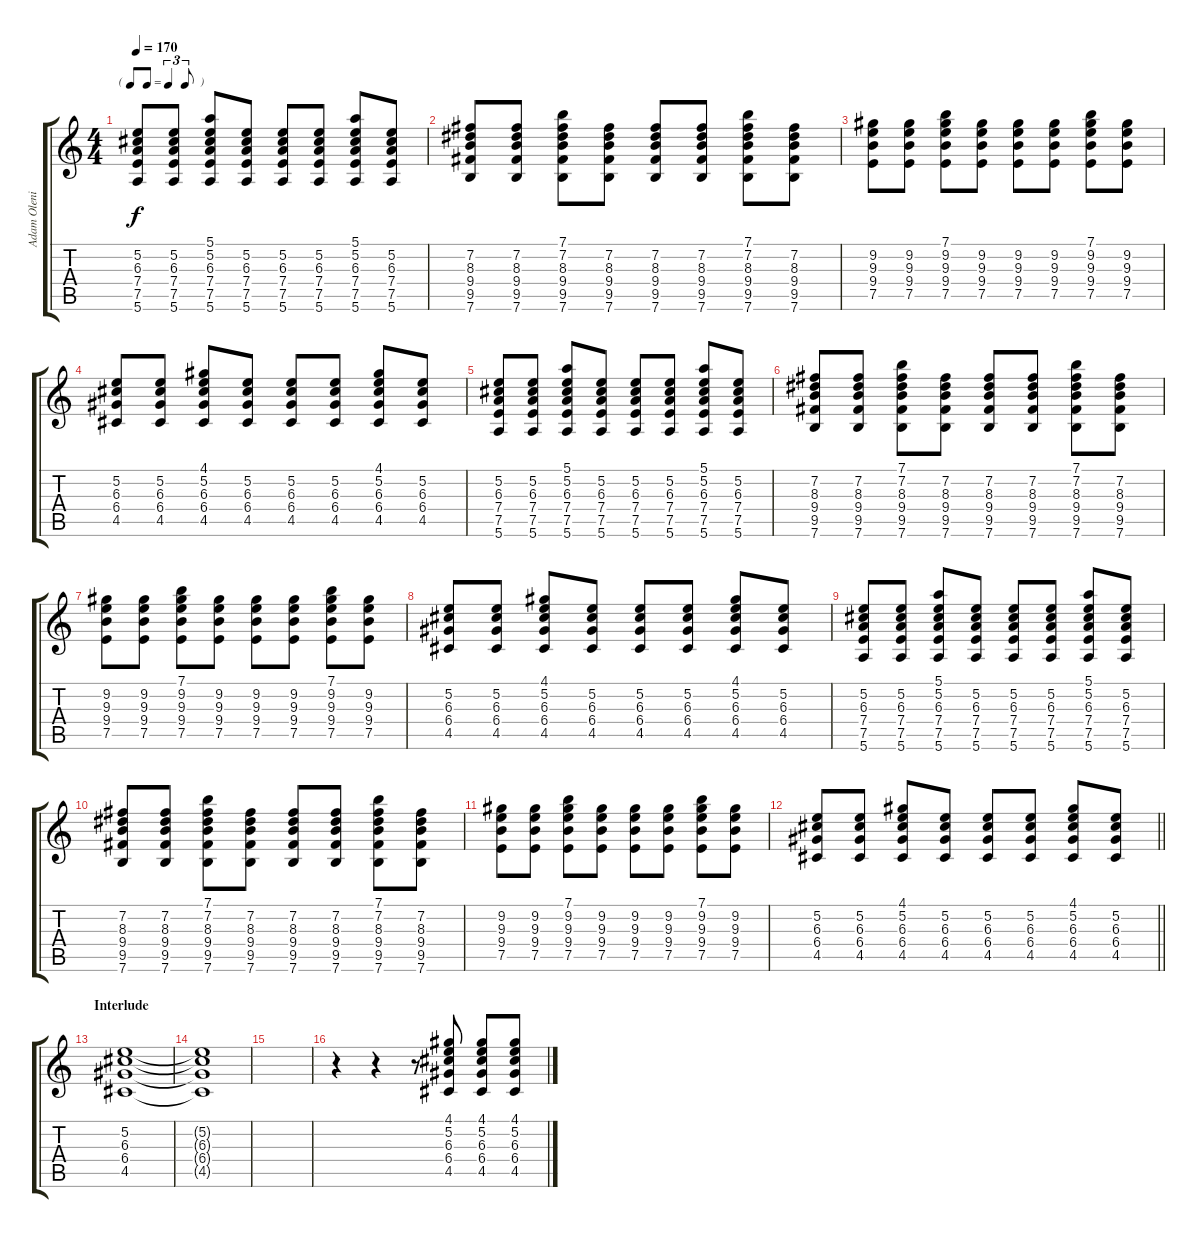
\track ("Adam Olenius - Rhythm Guitar" "Adam Oleni") {instrument electricguitarclean}
\staff {score tabs}
\tuning (E4 B3 G3 D3 A2 E2) {hide}
\ts (4 4)
\tf triplet8th
\tempo 170
\clef g2
\ks c
(5.2 6.3 7.4 7.5 5.6).8{dy f} (5.2 6.3 7.4 7.5 5.6).8 (5.1 5.2 6.3 7.4 7.5 5.6).8 (5.2 6.3 7.4 7.5 5.6).8 (5.2 6.3 7.4 7.5 5.6).8 (5.2 6.3 7.4 7.5 5.6).8 (5.1 5.2 6.3 7.4 7.5 5.6).8 (5.2 6.3 7.4 7.5 5.6).8 |
(7.2 8.3 9.4 9.5 7.6).8 (7.2 8.3 9.4 9.5 7.6).8 (7.1 7.2 8.3 9.4 9.5 7.6).8 (7.2 8.3 9.4 9.5 7.6).8 (7.2 8.3 9.4 9.5 7.6).8 (7.2 8.3 9.4 9.5 7.6).8 (7.1 7.2 8.3 9.4 9.5 7.6).8 (7.2 8.3 9.4 9.5 7.6).8 |
(9.2 9.3 9.4 7.5).8 (9.2 9.3 9.4 7.5).8 (7.1 9.2 9.3 9.4 7.5).8 (9.2 9.3 9.4 7.5).8 (9.2 9.3 9.4 7.5).8 (9.2 9.3 9.4 7.5).8 (7.1 9.2 9.3 9.4 7.5).8 (9.2 9.3 9.4 7.5).8 |
(5.2 6.3 6.4 4.5).8 (5.2 6.3 6.4 4.5).8 (4.1 5.2 6.3 6.4 4.5).8 (5.2 6.3 6.4 4.5).8 (5.2 6.3 6.4 4.5).8 (5.2 6.3 6.4 4.5).8 (4.1 5.2 6.3 6.4 4.5).8 (5.2 6.3 6.4 4.5).8 |
(5.2 6.3 7.4 7.5 5.6).8 (5.2 6.3 7.4 7.5 5.6).8 (5.1 5.2 6.3 7.4 7.5 5.6).8 (5.2 6.3 7.4 7.5 5.6).8 (5.2 6.3 7.4 7.5 5.6).8 (5.2 6.3 7.4 7.5 5.6).8 (5.1 5.2 6.3 7.4 7.5 5.6).8 (5.2 6.3 7.4 7.5 5.6).8 |
(7.2 8.3 9.4 9.5 7.6).8 (7.2 8.3 9.4 9.5 7.6).8 (7.1 7.2 8.3 9.4 9.5 7.6).8 (7.2 8.3 9.4 9.5 7.6).8 (7.2 8.3 9.4 9.5 7.6).8 (7.2 8.3 9.4 9.5 7.6).8 (7.1 7.2 8.3 9.4 9.5 7.6).8 (7.2 8.3 9.4 9.5 7.6).8 |
(9.2 9.3 9.4 7.5).8 (9.2 9.3 9.4 7.5).8 (7.1 9.2 9.3 9.4 7.5).8 (9.2 9.3 9.4 7.5).8 (9.2 9.3 9.4 7.5).8 (9.2 9.3 9.4 7.5).8 (7.1 9.2 9.3 9.4 7.5).8 (9.2 9.3 9.4 7.5).8 |
(5.2 6.3 6.4 4.5).8 (5.2 6.3 6.4 4.5).8 (4.1 5.2 6.3 6.4 4.5).8 (5.2 6.3 6.4 4.5).8 (5.2 6.3 6.4 4.5).8 (5.2 6.3 6.4 4.5).8 (4.1 5.2 6.3 6.4 4.5).8 (5.2 6.3 6.4 4.5).8 |
(5.2 6.3 7.4 7.5 5.6).8 (5.2 6.3 7.4 7.5 5.6).8 (5.1 5.2 6.3 7.4 7.5 5.6).8 (5.2 6.3 7.4 7.5 5.6).8 (5.2 6.3 7.4 7.5 5.6).8 (5.2 6.3 7.4 7.5 5.6).8 (5.1 5.2 6.3 7.4 7.5 5.6).8 (5.2 6.3 7.4 7.5 5.6).8 |
(7.2 8.3 9.4 9.5 7.6).8 (7.2 8.3 9.4 9.5 7.6).8 (7.1 7.2 8.3 9.4 9.5 7.6).8 (7.2 8.3 9.4 9.5 7.6).8 (7.2 8.3 9.4 9.5 7.6).8 (7.2 8.3 9.4 9.5 7.6).8 (7.1 7.2 8.3 9.4 9.5 7.6).8 (7.2 8.3 9.4 9.5 7.6).8 |
(9.2 9.3 9.4 7.5).8 (9.2 9.3 9.4 7.5).8 (7.1 9.2 9.3 9.4 7.5).8 (9.2 9.3 9.4 7.5).8 (9.2 9.3 9.4 7.5).8 (9.2 9.3 9.4 7.5).8 (7.1 9.2 9.3 9.4 7.5).8 (9.2 9.3 9.4 7.5).8 |
\barLineRight lightlight
(5.2 6.3 6.4 4.5).8 (5.2 6.3 6.4 4.5).8 (4.1 5.2 6.3 6.4 4.5).8 (5.2 6.3 6.4 4.5).8 (5.2 6.3 6.4 4.5).8 (5.2 6.3 6.4 4.5).8 (4.1 5.2 6.3 6.4 4.5).8 (5.2 6.3 6.4 4.5).8 |
\section ("" "Interlude")
(5.2 6.3 6.4 4.5).1 |
(5.2{t} 6.3{t} 6.4{t} 4.5{t}).1 |
|
r.4 r.4 r.8 (4.1 5.2 6.3 6.4 4.5).8 (4.1 5.2 6.3 6.4 4.5).8 (4.1 5.2 6.3 6.4 4.5).8
